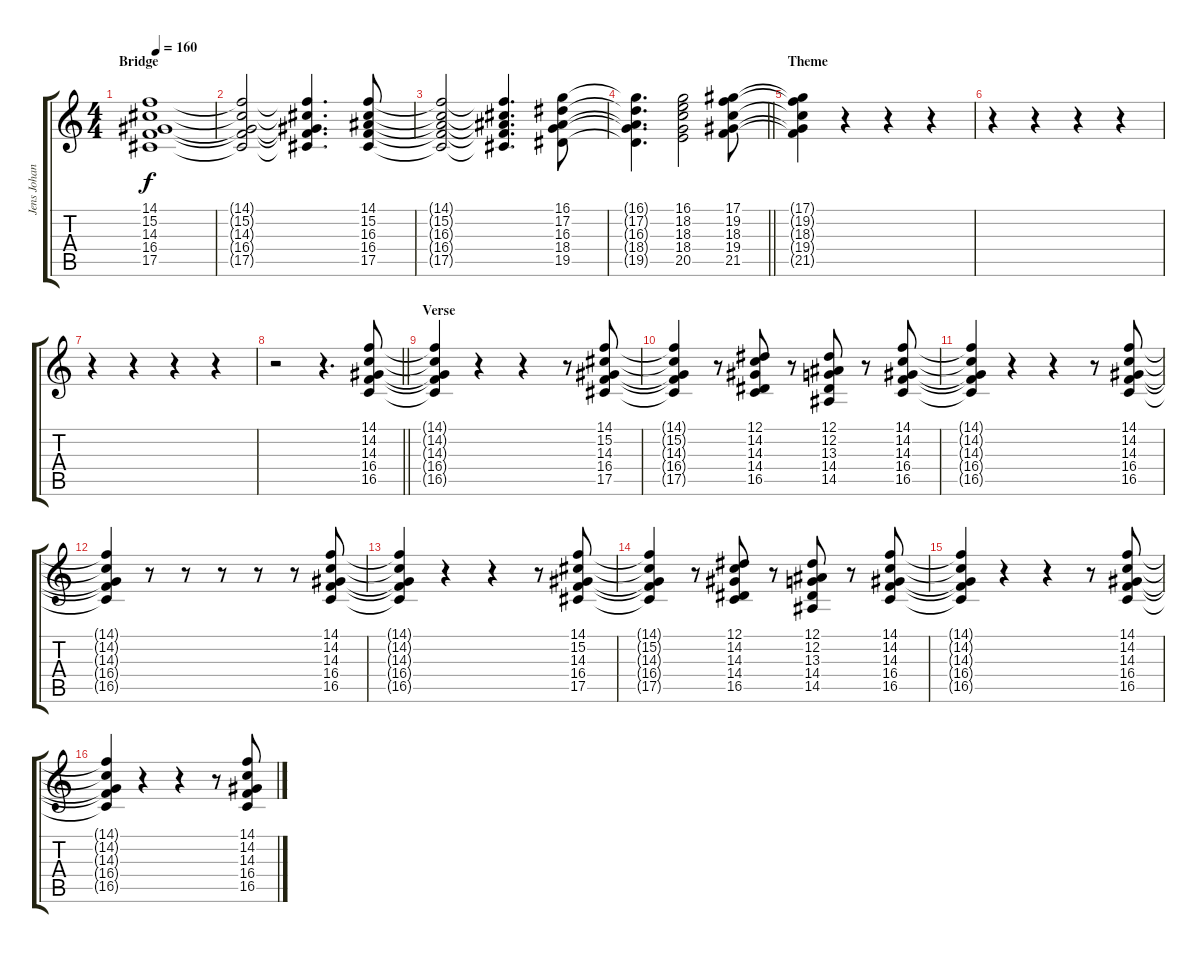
\track ("Jens Johansson" "Jens Johan") {instrument stringensemble1}
\staff {score tabs}
\tuning (Eb4 Bb3 Gb3 Db3 Ab2 Eb2) {hide}
\ts (4 4)
\section ("" "Bridge")
\tempo 160
\clef g2
\ks c
(14.1{t} 15.2{t} 14.3{t} 16.4{t} 17.5{t}).1{dy f} |
(14.1{t} 15.2{t} 14.3{t} 16.4{t} 17.5{t}).2 (14.1{t} 15.2{t} 14.3{t} 16.4{t} 17.5{t}).4{d} (14.1 15.2 16.3 16.4 17.5).8 |
(14.1{t} 15.2{t} 16.3{t} 16.4{t} 17.5{t}).2 (14.1{t} 15.2{t} 16.3{t} 16.4{t} 17.5{t}).4{d} (16.1 17.2 16.3 18.4 19.5).8 |
\barLineRight lightlight
(16.1{t} 17.2{t} 16.3{t} 18.4{t} 19.5{t}).4{d} (16.1 18.2 18.3 18.4 20.5).2 (17.1 19.2 18.3 19.4 21.5).8 |
\section ("" "Theme")
(17.1{t} 19.2{t} 18.3{t} 19.4{t} 21.5{t}).4 r.4 r.4 r.4 |
r.4 r.4 r.4 r.4 |
r.4 r.4 r.4 r.4 |
\barLineRight lightlight
r.2 r.4{d} (14.1 14.2 14.3 16.4 16.5).8 |
\section ("" "Verse")
(14.1{t} 14.2{t} 14.3{t} 16.4{t} 16.5{t}).4 r.4 r.4 r.8 (14.1 15.2 14.3 16.4 17.5).8 |
(14.1{t} 15.2{t} 14.3{t} 16.4{t} 17.5{t}).4 r.8 (12.1 14.2 14.3 14.4 16.5).8 r.8 (12.1 12.2 13.3 14.4 14.5).8 r.8 (14.1 14.2 14.3 16.4 16.5).8 |
(14.1{t} 14.2{t} 14.3{t} 16.4{t} 16.5{t}).4 r.4 r.4 r.8 (14.1 14.2 14.3 16.4 16.5).8 |
(14.1{t} 14.2{t} 14.3{t} 16.4{t} 16.5{t}).4 r.8 r.8 r.8 r.8 r.8 (14.1 14.2 14.3 16.4 16.5).8 |
(14.1{t} 14.2{t} 14.3{t} 16.4{t} 16.5{t}).4 r.4 r.4 r.8 (14.1 15.2 14.3 16.4 17.5).8 |
(14.1{t} 15.2{t} 14.3{t} 16.4{t} 17.5{t}).4 r.8 (12.1 14.2 14.3 14.4 16.5).8 r.8 (12.1 12.2 13.3 14.4 14.5).8 r.8 (14.1 14.2 14.3 16.4 16.5).8 |
(14.1{t} 14.2{t} 14.3{t} 16.4{t} 16.5{t}).4 r.4 r.4 r.8 (14.1 14.2 14.3 16.4 16.5).8 |
(14.1{t} 14.2{t} 14.3{t} 16.4{t} 16.5{t}).4 r.4 r.4 r.8 (14.1 14.2 14.3 16.4 16.5).8
